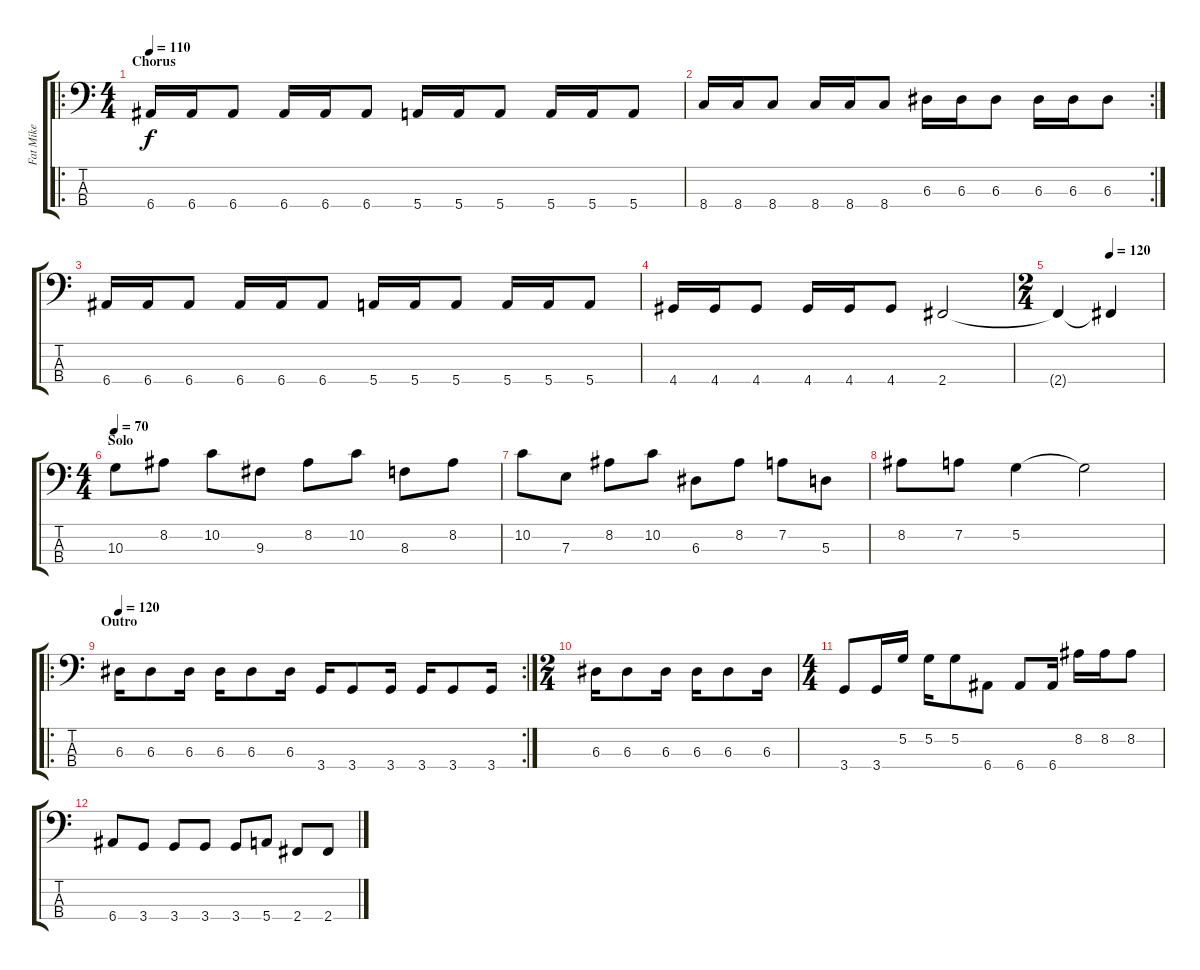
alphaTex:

\track ("Fat Mike" "Fat Mike") {instrument electricbasspick}
\staff {score tabs}
\tuning (G2 D2 A1 E1) {hide}
\ro
\ts (4 4)
\section ("" "Chorus")
\tempo 110
\clef f4
\ks c
6.4.16{dy f} 6.4.16 6.4.8 6.4.16 6.4.16 6.4.8 5.4.16 5.4.16 5.4.8 5.4.16 5.4.16 5.4.8 |
\rc 2
8.4.16 8.4.16 8.4.8 8.4.16 8.4.16 8.4.8 6.3.16 6.3.16 6.3.8 6.3.16 6.3.16 6.3.8 |
6.4.16 6.4.16 6.4.8 6.4.16 6.4.16 6.4.8 5.4.16 5.4.16 5.4.8 5.4.16 5.4.16 5.4.8 |
4.4.16 4.4.16 4.4.8 4.4.16 4.4.16 4.4.8 2.4.2 |
\ts (2 4)
\tempo (120 0.5)
2.4{t}.4 2.4{t}.4 |
\ts (4 4)
\section ("" "Solo")
\tempo 70
10.3.8 8.2.8 10.2.8 9.3.8 8.2.8 10.2.8 8.3.8 8.2.8 |
10.2.8 7.3.8 8.2.8 10.2.8 6.3.8 8.2.8 7.2.8 5.3.8 |
8.2.8 7.2.8 5.2.4 5.2{t}.2 |
\ro
\rc 2
\section ("" "Outro")
\tempo 120
6.3.16 6.3.8 6.3.16 6.3.16 6.3.8 6.3.16 3.4.16 3.4.8 3.4.16 3.4.16 3.4.8 3.4.16 |
\ts (2 4)
6.3.16 6.3.8 6.3.16 6.3.16 6.3.8 6.3.16 |
\ts (4 4)
3.4.8 3.4.16 5.2.16 5.2.16 5.2.8 6.4.8 6.4.8 6.4.16 8.2.16 8.2.16 8.2.8 |
6.4.8 3.4.8 3.4.8 3.4.8 3.4.8 5.4.8 2.4.8 2.4.8
